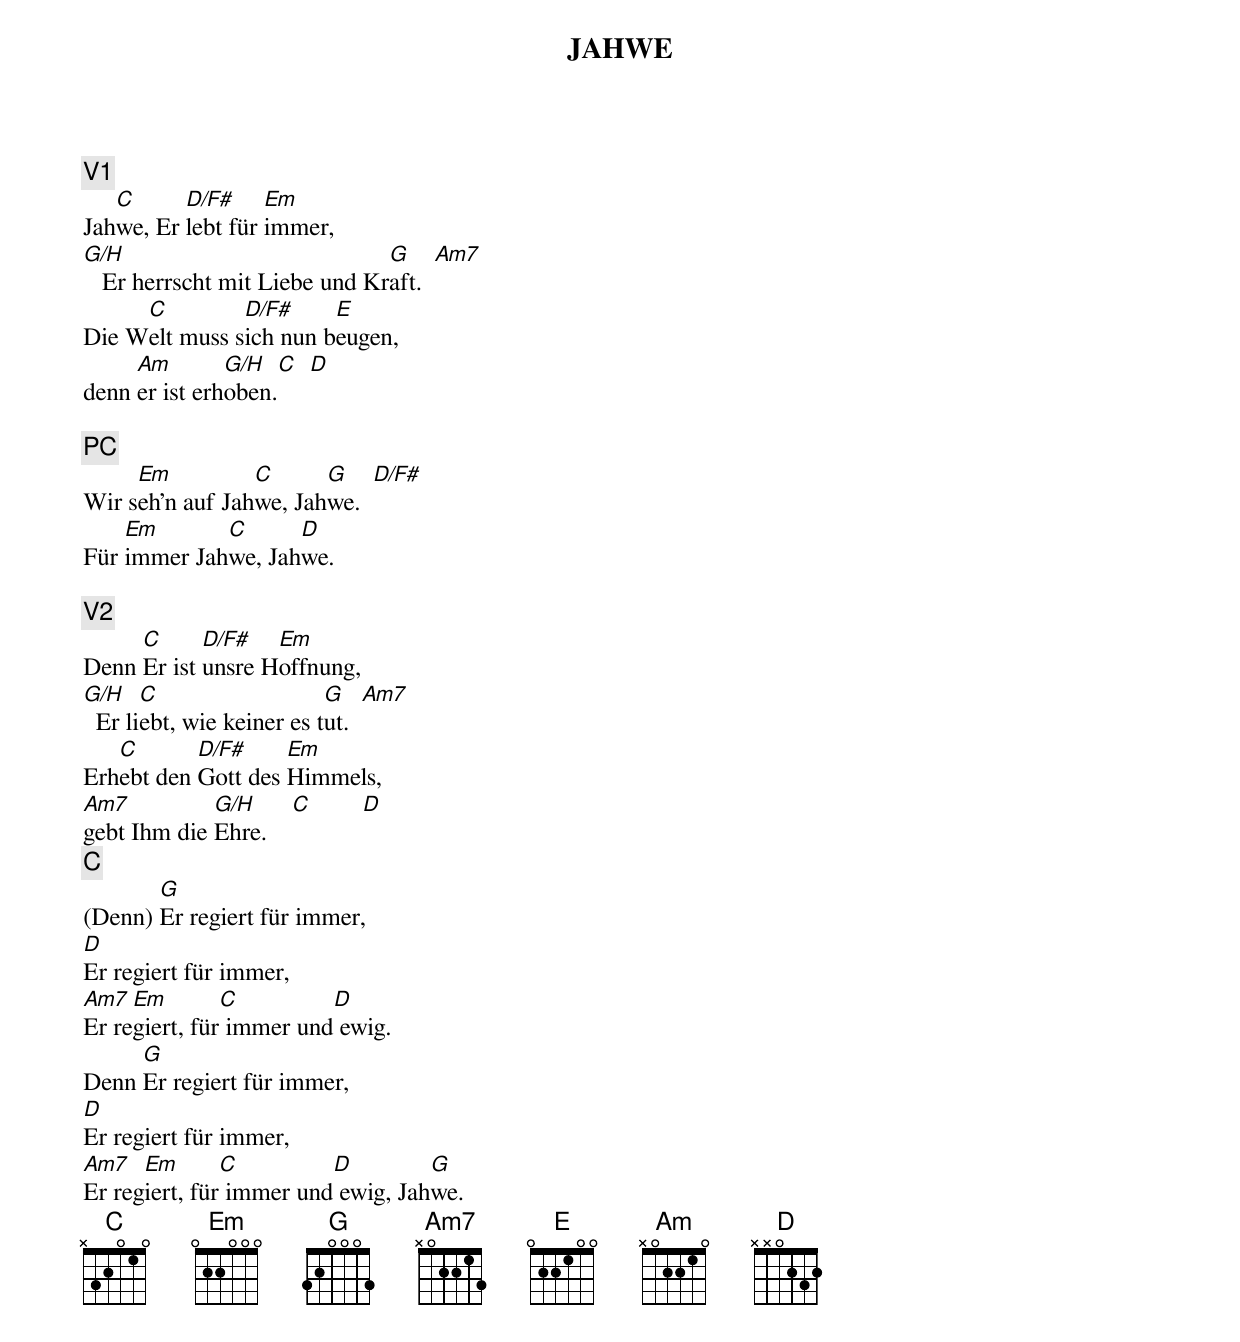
{title: JAHWE}
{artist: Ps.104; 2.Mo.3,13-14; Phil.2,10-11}

{comment: V1}
Jah[C]we, Er [D/F#]lebt für [Em]immer,
[G/H]   Er herrscht mit Liebe und Kr[G]aft.  [Am7]
Die W[C]elt muss s[D/F#]ich nun b[E]eugen,
denn [Am]er ist erh[G/H]oben.[C   D]

{comment: PC}
Wir s[Em]eh'n auf Jah[C]we, Jah[G]we.  [D/F#]
Für [Em]immer Jah[C]we, Jah[D]we.

{comment: V2}
Denn [C]Er ist [D/F#]unsre H[Em]offnung,
[G/H]  Er li[C]ebt, wie keiner es t[G]ut.  [Am7]
Erh[C]ebt den [D/F#]Gott des [Em]Himmels,
[Am7]gebt Ihm die [G/H]Ehre.    [C]        [D]
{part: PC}
{comment: C}
(Denn) [G]Er regiert für immer,
[D]Er regiert für immer,
[Am7]Er re[Em]giert, für[C] immer und[D] ewig.
Denn [G]Er regiert für immer,
[D]Er regiert für immer,
[Am7]Er reg[Em]iert, für[C] immer und[D] ewig, Jah[G]we.
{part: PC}
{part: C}
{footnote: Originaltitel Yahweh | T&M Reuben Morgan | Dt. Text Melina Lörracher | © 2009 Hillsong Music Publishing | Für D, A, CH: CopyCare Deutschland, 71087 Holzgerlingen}
